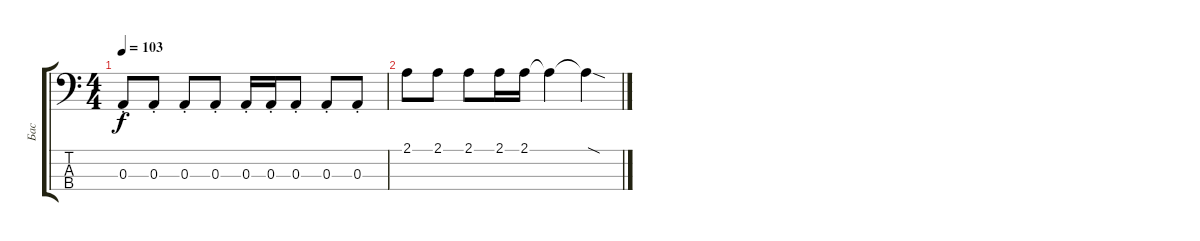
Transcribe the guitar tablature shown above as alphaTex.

\track ("Бас" "Бас") {instrument electricbassfinger}
\staff {score tabs}
\tuning (G2 D2 A1 E1) {hide}
\ts (4 4)
\tempo 103
\clef f4
\ks c
0.3{st}.8{dy f} 0.3{st}.8 0.3{st}.8 0.3{st}.8 0.3{st}.16 0.3{st}.16 0.3{st}.8 0.3{st}.8 0.3{st}.8 |
2.1.8 2.1.8 2.1.8 2.1.16 2.1.16 2.1{t}.4 2.1{sod t}.4
